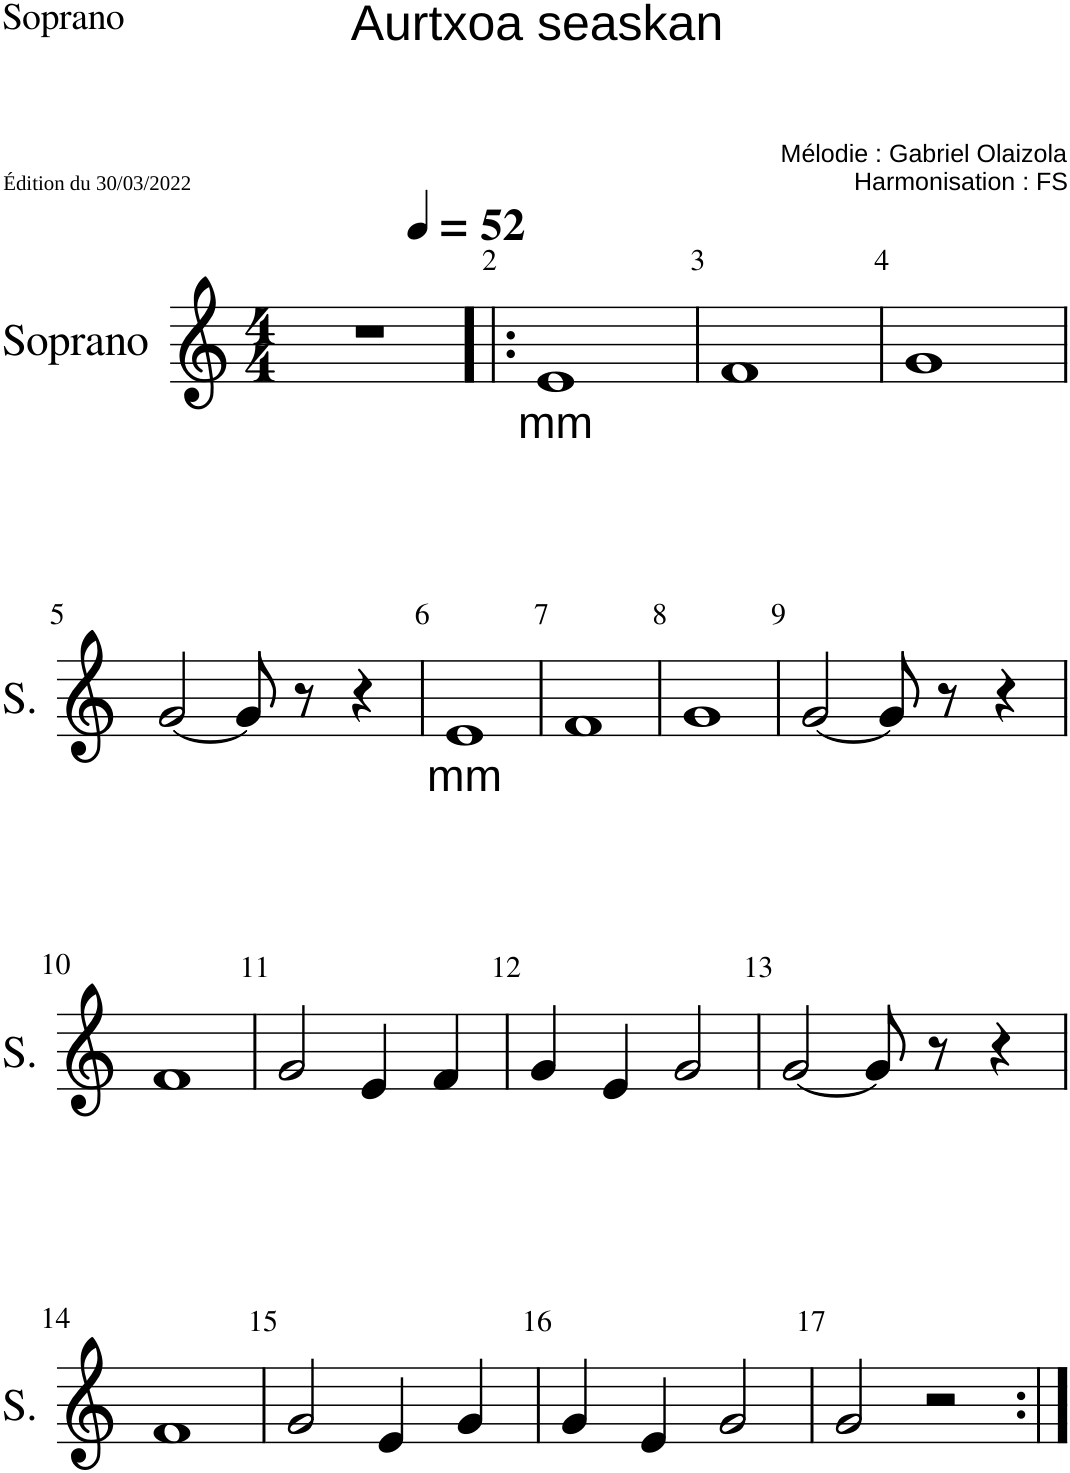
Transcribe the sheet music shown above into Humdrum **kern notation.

**kern	**text
*part1	*part1
*staff1	*staff1
*I"Soprano	*
*I'S.	*
*clefG2	*
*k[]	*
*M4/4	*
=1	=1
*^	*
1r	2ryy	.
.	8ryy	.
*MM52	*	*
.	4.ryy	.
=2!|:	=2!|:	=2!|:
!	!	!LO:LY:b
*v	*v	*
1e	mm
=3	=3
1f	.
=4	=4
1g	.
!!LO:LB:g=z
=5	=5
[2g/	.
8g/]	.
8r	.
4r	.
=6	=6
!	!LO:LY:b
1e	mm
=7	=7
1f	.
=8	=8
1g	.
=9	=9
[2g/	.
8g/]	.
8r	.
4r	.
!!LO:LB:g=z
=10	=10
1f	.
=11	=11
2g/	.
4e/	.
4f/	.
=12	=12
4g/	.
4e/	.
2g/	.
=13	=13
[2g/	.
8g/]	.
8r	.
4r	.
!!LO:LB:g=z
=14	=14
1f	.
=15	=15
2g/	.
4e/	.
4g/	.
=16	=16
4g/	.
4e/	.
2g/	.
=17	=17
2g/	.
2r	.
=:|!	=:|!
*-	*-
